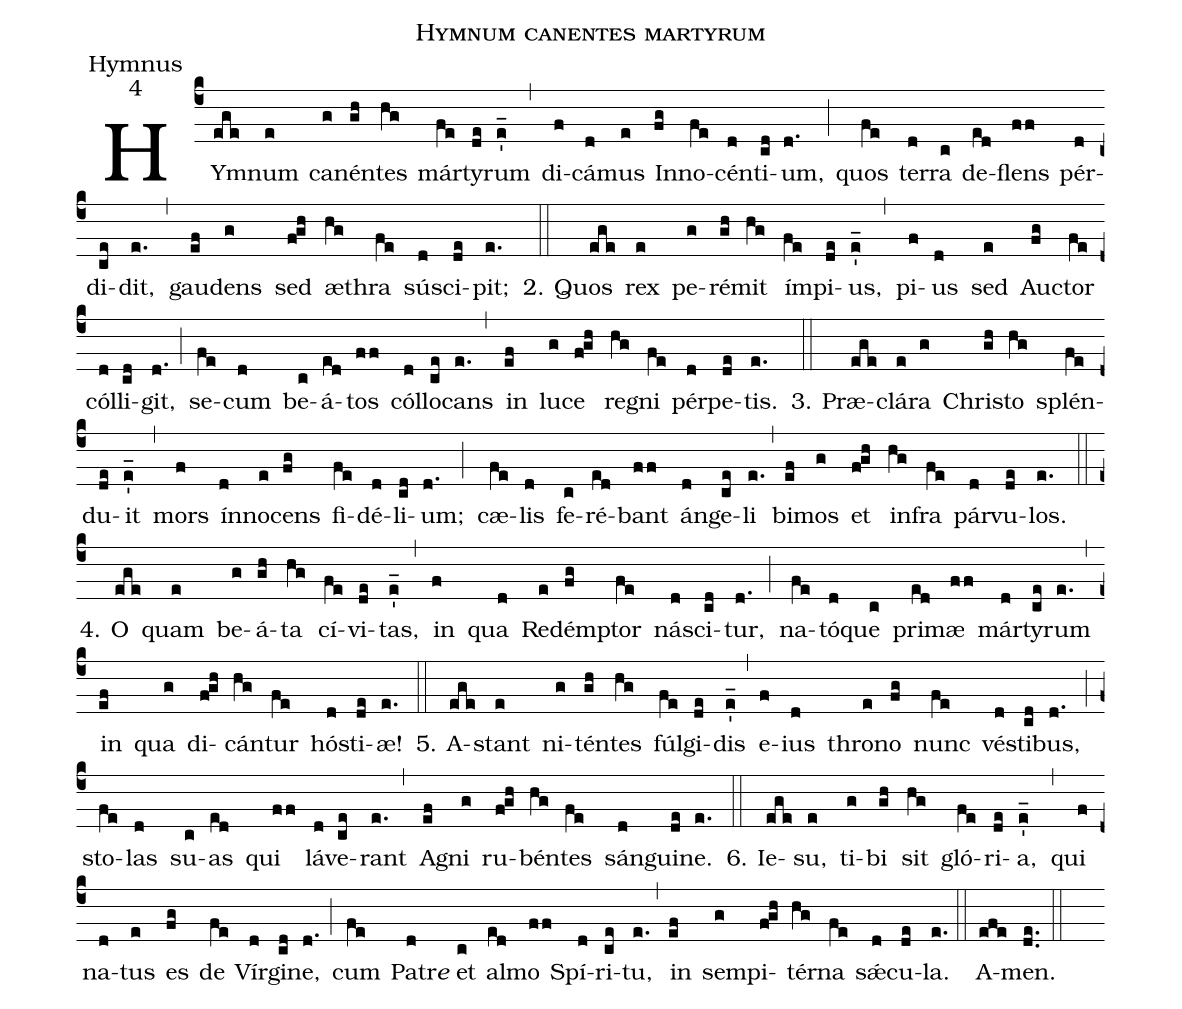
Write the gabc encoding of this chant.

name:Hymnum canentes martyrum;
office-part:Hymnus;
mode:4;
%%
(c4)
HYm(ege)num(e) ca(g)nén(gh)tes(hg) már(fe)ty(de)rum(e'_) (,)
di(f)cá(d)mus(e) In(fg)no(fe)cén(d)ti(cd)um,(d.) (;)
quos(fe) ter(d)ra(c) de(ed)flens(ff) pér(d)di(ce)dit,(e.) (,)
gau(ef)dens(g) sed(f!gh) æ(hg)thra(fe) sú(d)sci(de)pit;(e.) (::)

2. Quos(ege) rex(e) pe(g)ré(gh)mit(hg) ím(fe)pi(de)us,(e'_) (,)
pi(f)us(d) sed(e) Au(fg)ctor(fe) cól(d)li(cd)git,(d.) (;)
se(fe)cum(d) be(c)á(ed)tos(ff) cól(d)lo(ce)cans(e.) (,)
in(ef) lu(g)ce(f!gh) re(hg)gni(fe) pér(d)pe(de)tis.(e.) (::)
3. Præ(ege)clá(e)ra(g) Chri(gh)sto(hg) splén(fe)du(de)it(e'_) (,)
mors(f) ín(d)no(e)cens(fg) fi(fe)dé(d)li(cd)um;(d.) (;)
cæ(fe)lis(d) fe(c)ré(ed)bant(ff) án(d)ge(ce)li(e.) (,)
bi(ef)mos(g) et(f!gh) in(hg)fra(fe) pár(d)vu(de)los.(e.) (::)
4. O(ege) quam(e) be(g)á(gh)ta(hg) cí(fe)vi(de)tas,(e'_) (,)
in(f) qua(d) Re(e)dém(fg)ptor(fe) ná(d)sci(cd)tur,(d.) (;)
na(fe)tó(d)que(c) pri(ed)mæ(ff) már(d)ty(ce)rum(e.) (,)
in(ef) qua(g) di(f!gh)cán(hg)tur(fe) hó(d)sti(de)æ!(e.) (::)
5. A(ege)stant(e) ni(g)tén(gh)tes(hg) fúl(fe)gi(de)dis(e'_) (,)
e(f)ius(d) thro(e)no(fg) nunc(fe) vé(d)sti(cd)bus,(d.) (;)
sto(fe)las(d) su(c)as(ed) qui(ff) lá(d)ve(ce)rant(e.) (,)
A(ef)gni(g) ru(f!gh)bén(hg)tes(fe) sán(d)gui(de)ne.(e.) (::)
6. Ie(ege)su,(e) ti(g)bi(gh) sit(hg) gló(fe)ri(de)a,(e'_) (,)
qui(f) na(d)tus(e) es(fg) de(fe) Vír(d)gi(cd)ne,(d.) (;)
cum(fe) Pa(d)tr<i>e</i> {e}t(c) al(ed)mo(ff) Spí(d)ri(ce)tu,(e.) (,)
in(ef) sem(g)pi(f!gh)tér(hg)na(fe) sǽ(d)cu(de)la.(e.) (::)
A(efe)men.(de..) (::)
